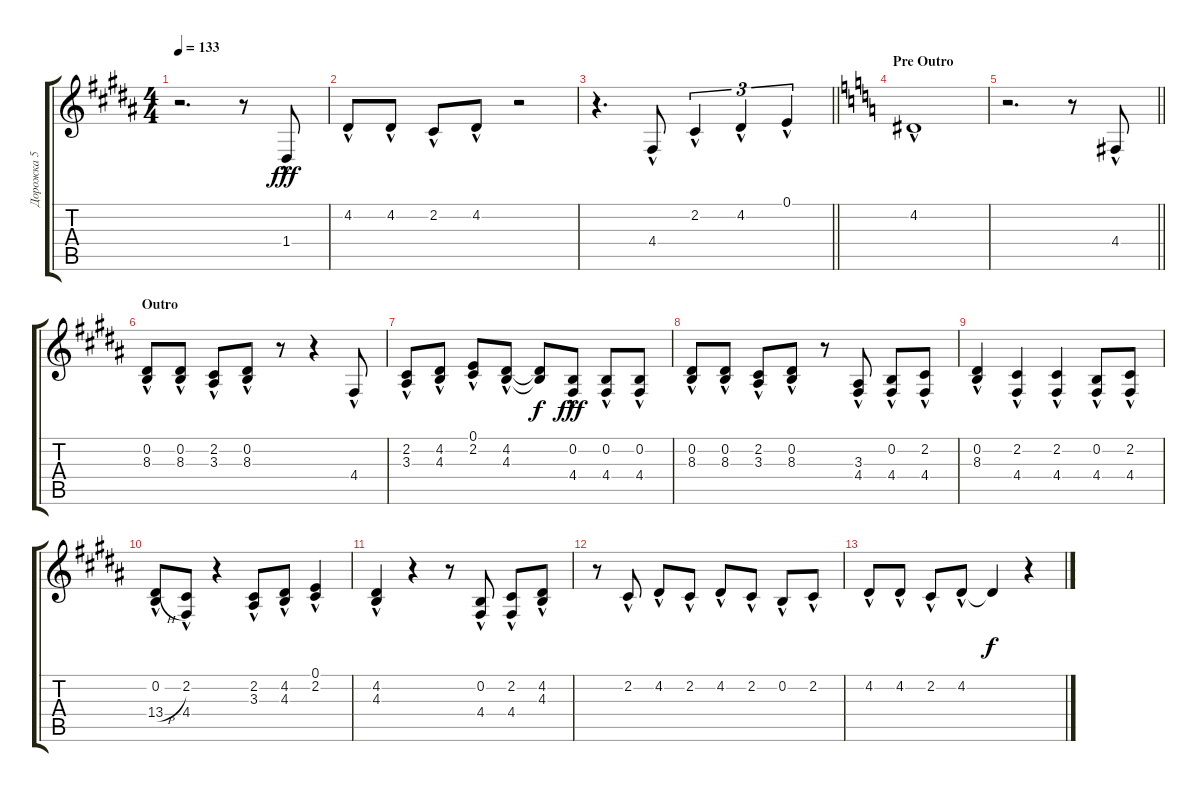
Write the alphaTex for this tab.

\track ("Дорожка 5" "Дорожка 5") {instrument altosax}
\staff {score tabs}
\tuning (E4 B3 G3 D3 A2 E2) {hide}
\ts (4 4)
\tempo 133
\clef g2
\ks b
r.2{d dy f} r.8 1.4{hac}.8{dy fff} |
4.2{hac}.8 4.2{hac}.8 2.2{hac}.8 4.2{hac}.8 r.2 |
\barLineRight lightlight
r.4{d} 4.4{hac}.8 2.2{hac}.4{tu (3 2)} 4.2{hac}.4{tu (3 2)} 0.1{hac}.4{tu (3 2)} |
\section ("" "Pre Outro")
\ks c
4.2{hac}.1 |
\barLineRight lightlight
r.2{d} r.8 4.4{hac}.8 |
\section ("" "Outro")
\ks b
(0.2{hac} 8.3{hac}).8 (0.2{hac} 8.3{hac}).8 (2.2{hac} 3.3{hac}).8 (0.2{hac} 8.3{hac}).8 r.8 r.4 4.4{hac}.8 |
(2.2{hac} 3.3{hac}).8 (4.2{hac} 4.3{hac}).8 (0.1{hac} 2.2{hac}).8 (4.2{hac} 4.3{hac}).8 (4.2{t} 4.3{t}).8{dy f} (0.2{hac} 4.4{hac}).8{dy fff} (0.2{hac} 4.4{hac}).8 (0.2{hac} 4.4{hac}).8 |
(0.2{hac} 8.3{hac}).8 (0.2{hac} 8.3{hac}).8 (2.2{hac} 3.3{hac}).8 (0.2{hac} 8.3{hac}).8 r.8 (3.3{hac} 4.4{hac}).8 (0.2{hac} 4.4{hac}).8 (2.2{hac} 4.4{hac}).8 |
(0.2{hac} 8.3{hac}).4 (2.2{hac} 4.4{hac}).4 (2.2{hac} 4.4{hac}).4 (0.2{hac} 4.4{hac}).8 (2.2{hac} 4.4{hac}).8 |
(0.2{h hac} 13.4{h hac}).8 (2.2{hac} 4.4{hac}).8 r.4 (2.2{hac} 3.3{hac}).8 (4.2{hac} 4.3{hac}).8 (0.1{hac} 2.2{hac}).4 |
(4.2{hac} 4.3{hac}).4 r.4 r.8 (0.2{hac} 4.4{hac}).8 (2.2{hac} 4.4{hac}).8 (4.2{hac} 4.3{hac}).8 |
r.8 2.2{hac}.8 4.2{hac}.8 2.2{hac}.8 4.2{hac}.8 2.2{hac}.8 0.2{hac}.8 2.2{hac}.8 |
4.2{hac}.8 4.2{hac}.8 2.2{hac}.8 4.2{hac}.8 4.2{t}.4{dy f} r.4
